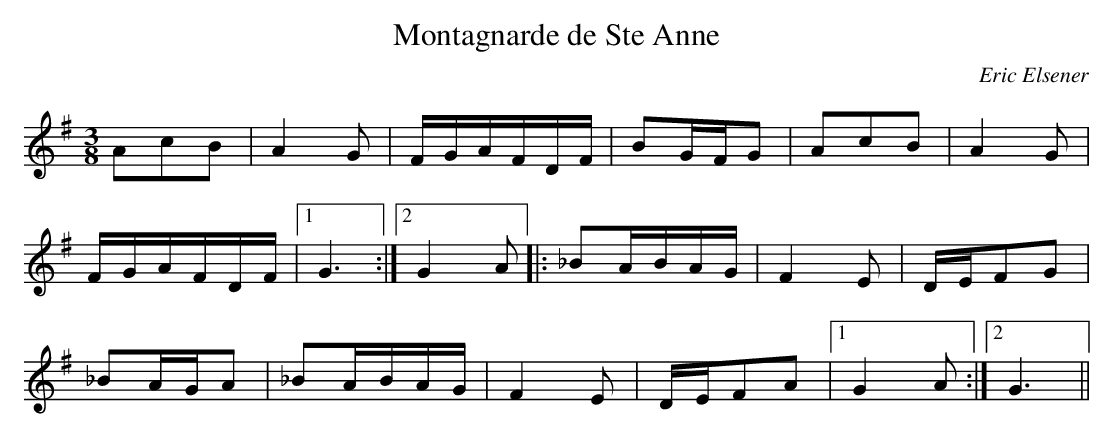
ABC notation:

X:1
T:Montagnarde de Ste Anne
M:3/8
L:1/8
C:Eric Elsener
K:GMajor
AcB | A2 G | F/G/A/F/D/F/ | BG/F/G | AcB | A2 G |
F/G/A/F/D/F/ |1 G3 :|2 G2 A|: _BA/B/A/G/ | F2 E | D/E/FG|
_BA/G/A | _BA/B/A/G/ | F2 E | D/E/FA |1 G2 A :|2 G3 ||
